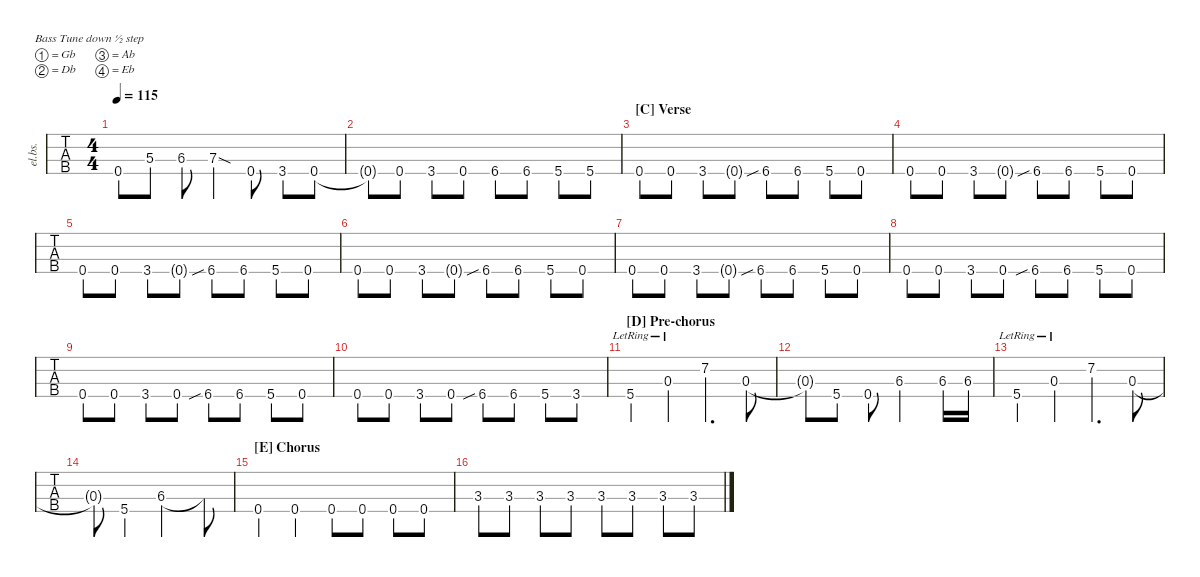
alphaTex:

\defaultSystemsLayout 4
\hideDynamics
\bracketExtendMode nobrackets
\otherSystemsTrackNameOrientation horizontal
\track ("Bass" "el.bs.") {multiBarRest instrument electricbassfinger}
\staff {tabs}
\tuning (Gb2 Db2 Ab1 Eb1)
\ts (4 4)
\tempo 115
\clef f4
\ks c
0.4{acc #}.8{dy mf} 5.3{acc #}.8 6.3.8 7.3{sod acc #}.4 0.4{acc #}.8 3.4{acc #}.8 0.4{acc #}.8 |
0.4{t acc #}.8 0.4{acc #}.8 3.4{st acc #}.8 0.4{acc #}.8 6.4.8 6.4.8 5.4{acc #}.8 5.4{acc #}.8 |
\section ("C" "Verse")
0.4{acc #}.8 0.4{acc #}.8 3.4{acc #}.8 0.4{g acc #}.8 6.4{sib st}.8 6.4.8 5.4{acc #}.8 0.4{acc #}.8 |
0.4{ac acc #}.8 0.4{acc #}.8 3.4{acc #}.8 0.4{g acc #}.8 6.4{sib st}.8 6.4.8 5.4{acc #}.8 0.4{acc #}.8 |
0.4{ac acc #}.8 0.4{acc #}.8 3.4{acc #}.8 0.4{g acc #}.8 6.4{sib st}.8 6.4.8 5.4{acc #}.8 0.4{ac acc #}.8 |
0.4{ac acc #}.8 0.4{acc #}.8 3.4{acc #}.8 0.4{g acc #}.8 6.4{sib st}.8 6.4.8 5.4{acc #}.8 0.4{acc #}.8 |
0.4{ac acc #}.8 0.4{acc #}.8 3.4{acc #}.8 0.4{g acc #}.8 6.4{sib st}.8 6.4.8 5.4{acc #}.8 0.4{acc #}.8 |
0.4{ac acc #}.8 0.4{acc #}.8 3.4{acc #}.8 0.4{acc #}.8 6.4{sib st}.8 6.4.8 5.4{acc #}.8 0.4{acc #}.8 |
0.4{ac acc #}.8 0.4{acc #}.8 3.4{acc #}.8 0.4{acc #}.8 6.4{sib st}.8 6.4.8 5.4{acc #}.8 0.4{acc #}.8 |
0.4{ac acc #}.8 0.4{acc #}.8 3.4{acc #}.8 0.4{acc #}.8 6.4{sib st}.8 6.4.8 5.4{acc #}.8 3.4{acc #}.8 |
\section ("D" "Pre-chorus")
5.4{lr acc #}.4 0.3{lr acc #}.4 7.2{acc #}.4{d} 0.3{acc #}.8 |
0.3{t acc #}.8 5.4{acc #}.8 0.4{acc #}.8 6.3.2 6.3.16 6.3.16 |
5.4{lr acc #}.4 0.3{lr acc #}.4 7.2{acc #}.4{d} 0.3{acc #}.8 |
0.3{t acc #}.8 5.4{acc #}.4 6.3.2 6.3{t}.8 |
\section ("E" "Chorus")
0.4{acc #}.4 0.4{acc #}.4 0.4{acc #}.8 0.4{acc #}.8 0.4{acc #}.8 0.4{acc #}.8 |
3.3.8 3.3.8 3.3.8 3.3.8 3.3.8 3.3.8 3.3.8 3.3.8
